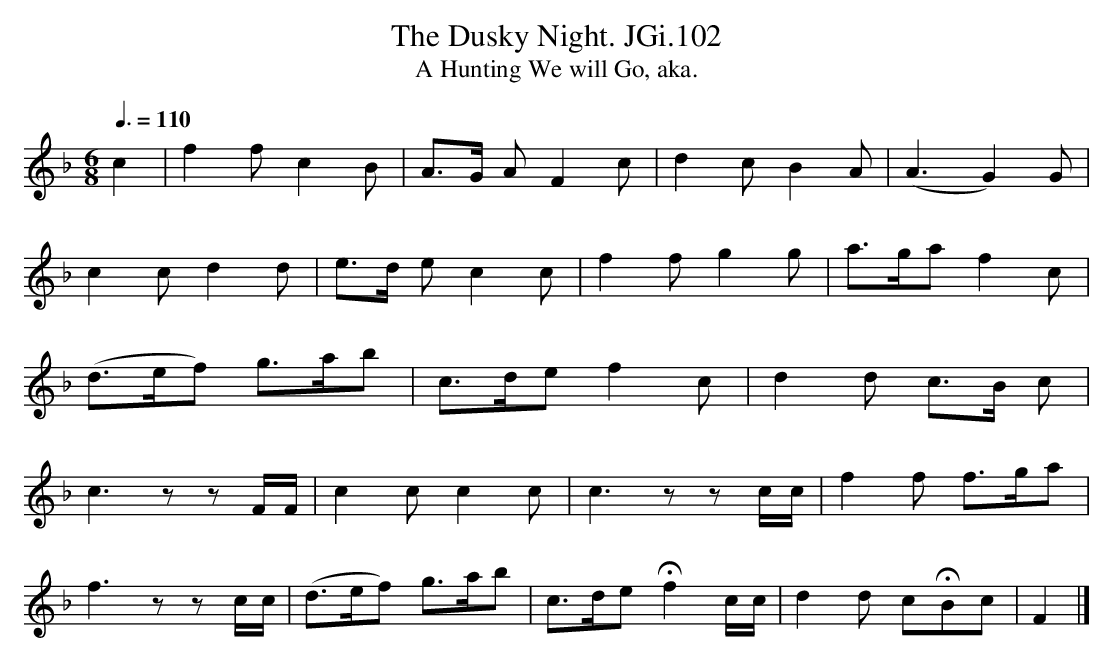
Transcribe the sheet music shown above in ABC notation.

X:1
T:Dusky Night. JGi.102, The
T:A Hunting We will Go, aka.
M:6/8
L:1/8
Q:3/8=110
K:F
c2|f2fc2B|A>G AF2c|d2cB2A|(A3G2)G|
c2cd2d|e>d ec2c|f2fg2g|a>gaf2c|
(d>ef) g>ab|c>def2c|d2d c>B c|
c3zzF/F/|c2cc2c|c3zzc/c/|f2f f>ga|
f3zzc/2c/2|(d>ef) g>ab|c>de Hf2c/c/|d2d cHBc|F2|]
